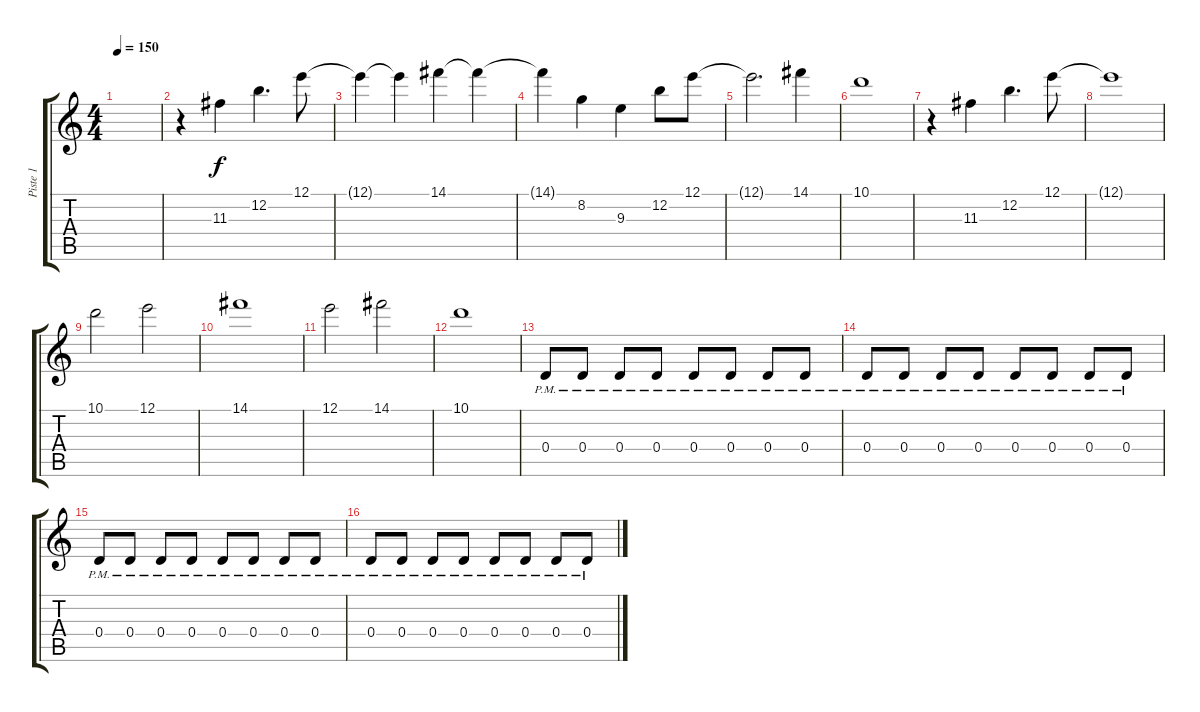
\track ("Piste 1" "Piste 1") {instrument electricguitarclean}
\staff {score tabs}
\tuning (E4 B3 G3 D3 A2 E2) {hide}
\ts (4 4)
\tempo 150
\clef g2
\ks c
|
r.4 11.3.4 12.2.4{d} 12.1.8 |
12.1{t}.4 12.1{t}.4 14.1.4 14.1{t}.4 |
14.1{t}.4 8.2.4 9.3.4 12.2.8 12.1.8 |
12.1{t}.2{d} 14.1.4 |
10.1.1 |
r.4 11.3.4 12.2.4{d} 12.1.8 |
12.1{t}.1 |
10.1.2 12.1.2 |
14.1.1 |
12.1.2 14.1.2 |
10.1.1 |
0.4{pm}.8 0.4{pm}.8 0.4{pm}.8 0.4{pm}.8 0.4{pm}.8 0.4{pm}.8 0.4{pm}.8 0.4{pm}.8 |
0.4{pm}.8 0.4{pm}.8 0.4{pm}.8 0.4{pm}.8 0.4{pm}.8 0.4{pm}.8 0.4{pm}.8 0.4{pm}.8 |
0.4{pm}.8 0.4{pm}.8 0.4{pm}.8 0.4{pm}.8 0.4{pm}.8 0.4{pm}.8 0.4{pm}.8 0.4{pm}.8 |
0.4{pm}.8 0.4{pm}.8 0.4{pm}.8 0.4{pm}.8 0.4{pm}.8 0.4{pm}.8 0.4{pm}.8 0.4{pm}.8
